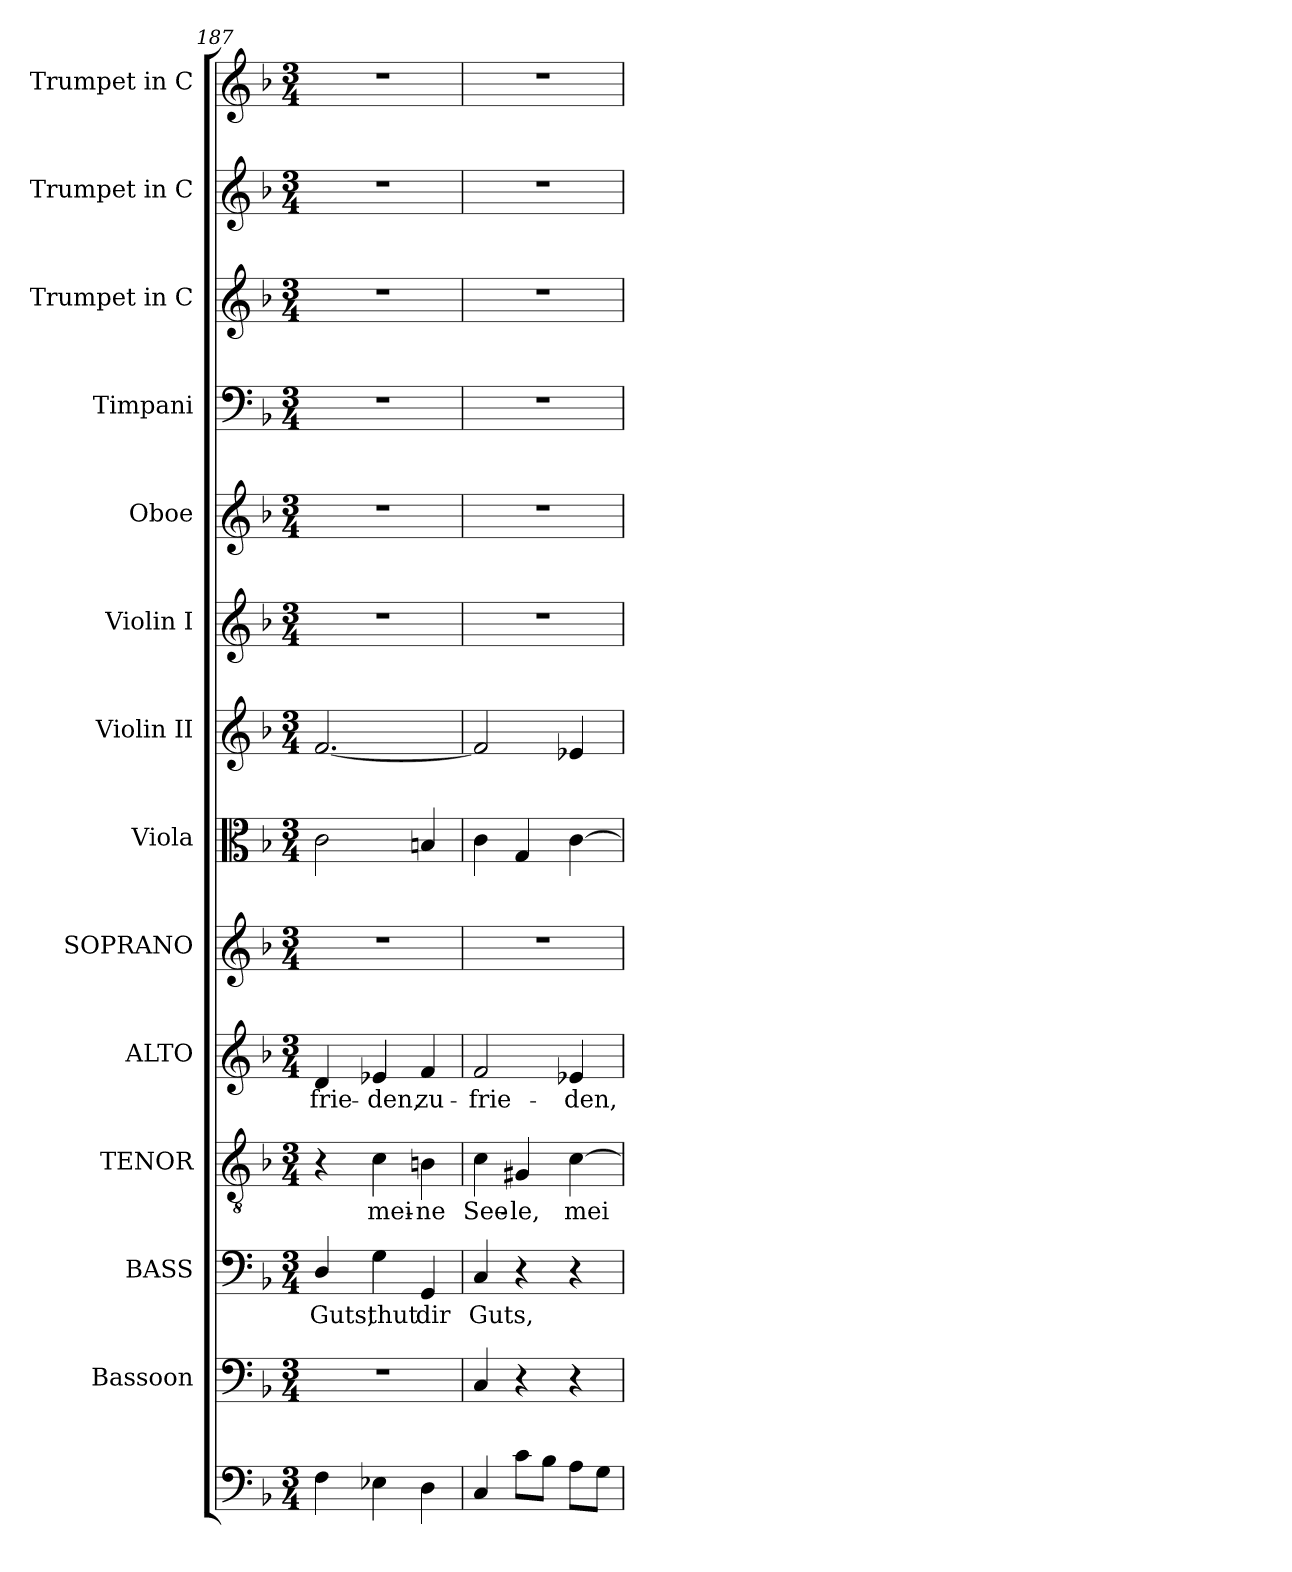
**kern	**kern	**kern	**text	**kern	**text	**kern	**text	**kern	**kern	**kern	**kern	**kern	**kern	**kern	**kern	**kern
*part14	*part13	*part12	*part12	*part11	*part11	*part10	*part10	*part9	*part8	*part7	*part6	*part5	*part4	*part3	*part2	*part1
*staff14	*staff13	*staff12	*staff12	*staff11	*staff11	*staff10	*staff10	*staff9	*staff8	*staff7	*staff6	*staff5	*staff4	*staff3	*staff2	*staff1
*	*I"Bassoon	*I"BASS	*	*I"TENOR	*	*I"ALTO	*	*I"SOPRANO	*I"Viola	*I"Violin II	*I"Violin I	*I"Oboe	*I"Timpani	*I"Trumpet in C	*I"Trumpet in C	*I"Trumpet in C
*	*	*	*	*	*	*I'Alto	*	*I'Soprano	*I'Viola	*I'Violin II	*I'Violin I	*I'Oboe	*I'Timp.	*	*	*
*clefF4	*clefF4	*clefF4	*	*clefGv2	*	*clefG2	*	*clefG2	*clefC3	*clefG2	*clefG2	*clefG2	*clefF4	*clefG2	*clefG2	*clefG2
*	*	*	*	*ITrd7c12	*	*	*	*	*	*	*	*	*	*	*	*
*k[b-]	*k[b-]	*k[b-]	*	*k[b-]	*	*k[b-]	*	*k[b-]	*k[b-]	*k[b-]	*k[b-]	*k[b-]	*k[b-]	*k[b-]	*k[b-]	*k[b-]
*F:	*F:	*F:	*	*F:	*	*F:	*	*F:	*F:	*F:	*F:	*F:	*F:	*F:	*F:	*F:
*M3/4	*M3/4	*M3/4	*	*M3/4	*	*M3/4	*	*M3/4	*M3/4	*M3/4	*M3/4	*M3/4	*M3/4	*M3/4	*M3/4	*M3/4
=187	=187	=187	=187	=187	=187	=187	=187	=187	=187	=187	=187	=187	=187	=187	=187	=187
!	!LO:N:vis=1	!	!	!	!	!	!	!	!	!	!	!	!	!	!	!
!	!	!	!LO:LY:b:color=#000000	!	!	!	!	!	!	!	!	!	!	!	!	!
!	!	!	!	!	!	!	!LO:LY:b:color=#000000	!LO:N:vis=1	!	!	!LO:N:vis=1	!LO:N:vis=1	!LO:N:vis=1	!LO:N:vis=1	!LO:N:vis=1	!LO:N:vis=1
4Fi\	2.r	4Di/	Guts,	4r	.	4di/	-frie-	2.r	2ci\	[2.fi/	2.r	2.r	2.r	2.r	2.r	2.r
!	!	!	!LO:LY:b:color=#000000	!	!	!	!	!	!	!	!	!	!	!	!	!
!	!	!	!	!	!LO:LY:b:color=#000000	!	!	!	!	!	!	!	!	!	!	!
!	!	!	!	!	!	!	!LO:LY:b:color=#000000	!	!	!	!	!	!	!	!	!
4E-Xi\	.	4Gi\	thut	4Ci\	mei-	4e-Xi/	-den,	.	.	.	.	.	.	.	.	.
!	!	!	!LO:LY:b:color=#000000	!	!	!	!	!	!	!	!	!	!	!	!	!
!	!	!	!	!	!LO:LY:b:color=#000000	!	!	!	!	!	!	!	!	!	!	!
!	!	!	!	!	!	!	!LO:LY:b:color=#000000	!	!	!	!	!	!	!	!	!
4Di\	.	4GGi/	dir	4BBni\	-ne	4fi/	zu-	.	4Bni/	.	.	.	.	.	.	.
=188	=188	=188	=188	=188	=188	=188	=188	=188	=188	=188	=188	=188	=188	=188	=188	=188
!	!	!	!LO:LY:b:color=#000000	!	!	!	!	!	!	!	!	!	!	!	!	!
!	!	!	!	!	!LO:LY:b:color=#000000	!	!	!	!	!	!	!	!	!	!	!
!	!	!	!	!	!	!	!LO:LY:b:color=#000000	!LO:N:vis=1	!	!	!LO:N:vis=1	!LO:N:vis=1	!LO:N:vis=1	!LO:N:vis=1	!LO:N:vis=1	!LO:N:vis=1
4Ci/	4Ci/	4Ci/	Guts,	4Ci\	See-	2fi/	-frie-	2.r	4ci\	2fi/]	2.r	2.r	2.r	2.r	2.r	2.r
!	!	!	!	!	!LO:LY:b:color=#000000	!	!	!	!	!	!	!	!	!	!	!
8ci\L	4r	4r	.	4GG#Xi/	-le,	.	.	.	4Gi/	.	.	.	.	.	.	.
8B-i\J	.	.	.	.	.	.	.	.	.	.	.	.	.	.	.	.
!	!	!	!	!	!LO:LY:b:color=#000000	!	!	!	!	!	!	!	!	!	!	!
!	!	!	!	!	!	!	!LO:LY:b:color=#000000	!	!	!	!	!	!	!	!	!
8Ai\L	4r	4r	.	[4Ci\	mei-	4e-Xi/	-den,	.	[4ci\	4e-Xi/	.	.	.	.	.	.
8Gi\J	.	.	.	.	.	.	.	.	.	.	.	.	.	.	.	.
=	=	=	=	=	=	=	=	=	=	=	=	=	=	=	=	=
*-	*-	*-	*-	*-	*-	*-	*-	*-	*-	*-	*-	*-	*-	*-	*-	*-
